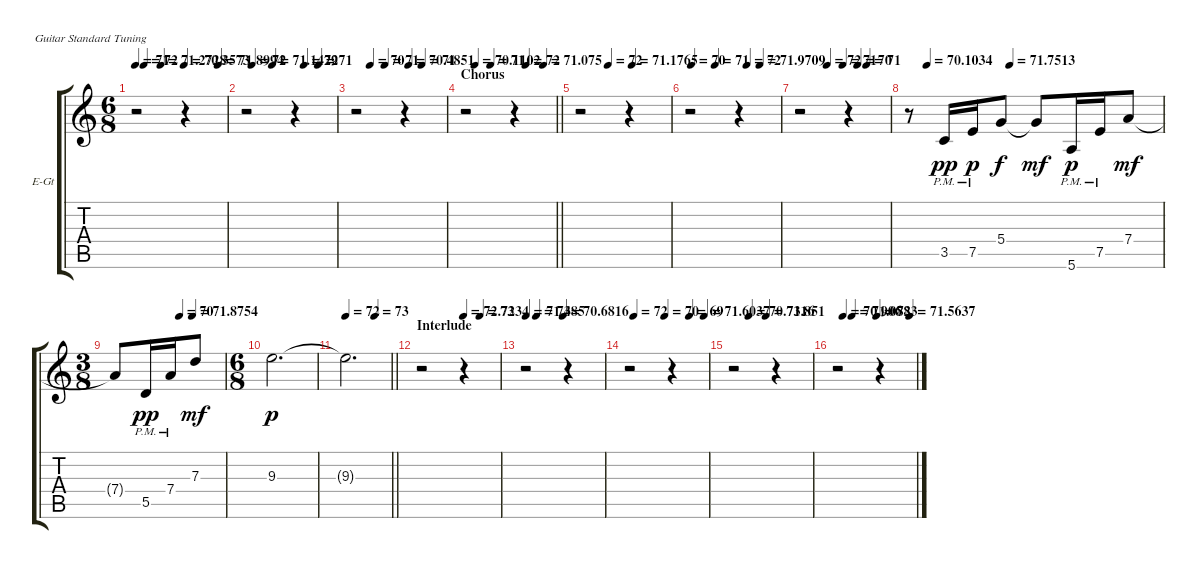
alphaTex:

\bracketExtendMode groupsimilarinstruments
\firstSystemTrackNameOrientation horizontal
\otherSystemsTrackNameOrientation horizontal
\track ("Electric hi gain 2" "E-Gt") {instrument distortionguitar}
\staff {score tabs}
\tuning (E4 B3 G3 D3 A2 E2)
\ts (6 8)
\tempo 71
\tempo (72 0.09375)
\tempo (71.2728 0.28125)
\tempo (70.3573 0.5375)
\tempo (71.8994 0.9125)
\clef g2
\ks c
r.2{dy p} r.4 |
\tempo (72 0.075)
\tempo (71.1429 0.3)
\tempo (72 0.65)
\tempo (71 0.80625)
r.2 r.4 |
\tempo (70 0.16875)
\tempo (71 0.33125)
\tempo (70.4851 0.59375)
\tempo (71 0.7375)
r.2 r.4 |
\section ("" "Chorus")
\tempo (70.1102 0.1125)
\tempo (71 0.2875)
\tempo (72 0.675)
\tempo (71.075 0.86875)
\barLineRight lightlight
r.2 r.4 |
\tempo (72 0.31875)
\tempo (71.1765 0.58125)
r.2 r.4 |
\tempo (70 0.025)
\tempo (71 0.2875)
\tempo (72 0.6375)
\tempo (71.9709 0.78125)
r.2 r.4 |
\tempo (72 0.3125)
\tempo (71 0.4875)
\tempo (70 0.65)
\tempo (71 0.75)
r.2 r.4 |
\tempo (70.1034 0.075)
\tempo (71.7513 0.4)
r.8 3.5{pm}.16{dy pp} 7.5{pm}.16{dy p} 5.4.8{dy f} 5.4{t}.8{dy mf} 5.6{pm}.16{dy p} 7.5{pm}.16 7.4.8{dy mf} |
\ts (3 8)
\beaming (8 3)
\tempo (70 0.59375)
\tempo (71.8754 0.7125)
7.4{t}.8 5.5{pm}.16{dy pp} 7.4{pm}.16 7.3.8{dy mf} |
\ts (6 8)
\beaming (8 3 3)
9.3.2{d dy p} |
\tempo (72 0.03125)
\tempo (73 0.6625)
\barLineRight lightlight
9.3{t}.2{d} |
\section ("" "Interlude")
\tempo (72.7234 0.54375)
\tempo (73 0.75625)
r.2 r.4 |
\tempo (71.485 0.01875)
\tempo (73 0.15)
\tempo (70.6816 0.4875)
r.2 r.4 |
\tempo (72 0.0625)
\tempo (70 0.45625)
\tempo (69 0.76875)
\tempo (71.6037 0.95625)
r.2 r.4 |
\tempo (70.7316 0.20625)
\tempo (71.851 0.425)
r.2 r.4 |
\tempo (70.906 0.08125)
\tempo (71.0883 0.19375)
\tempo (72 0.50625)
\tempo (71.5637 0.925)
r.2 r.4
